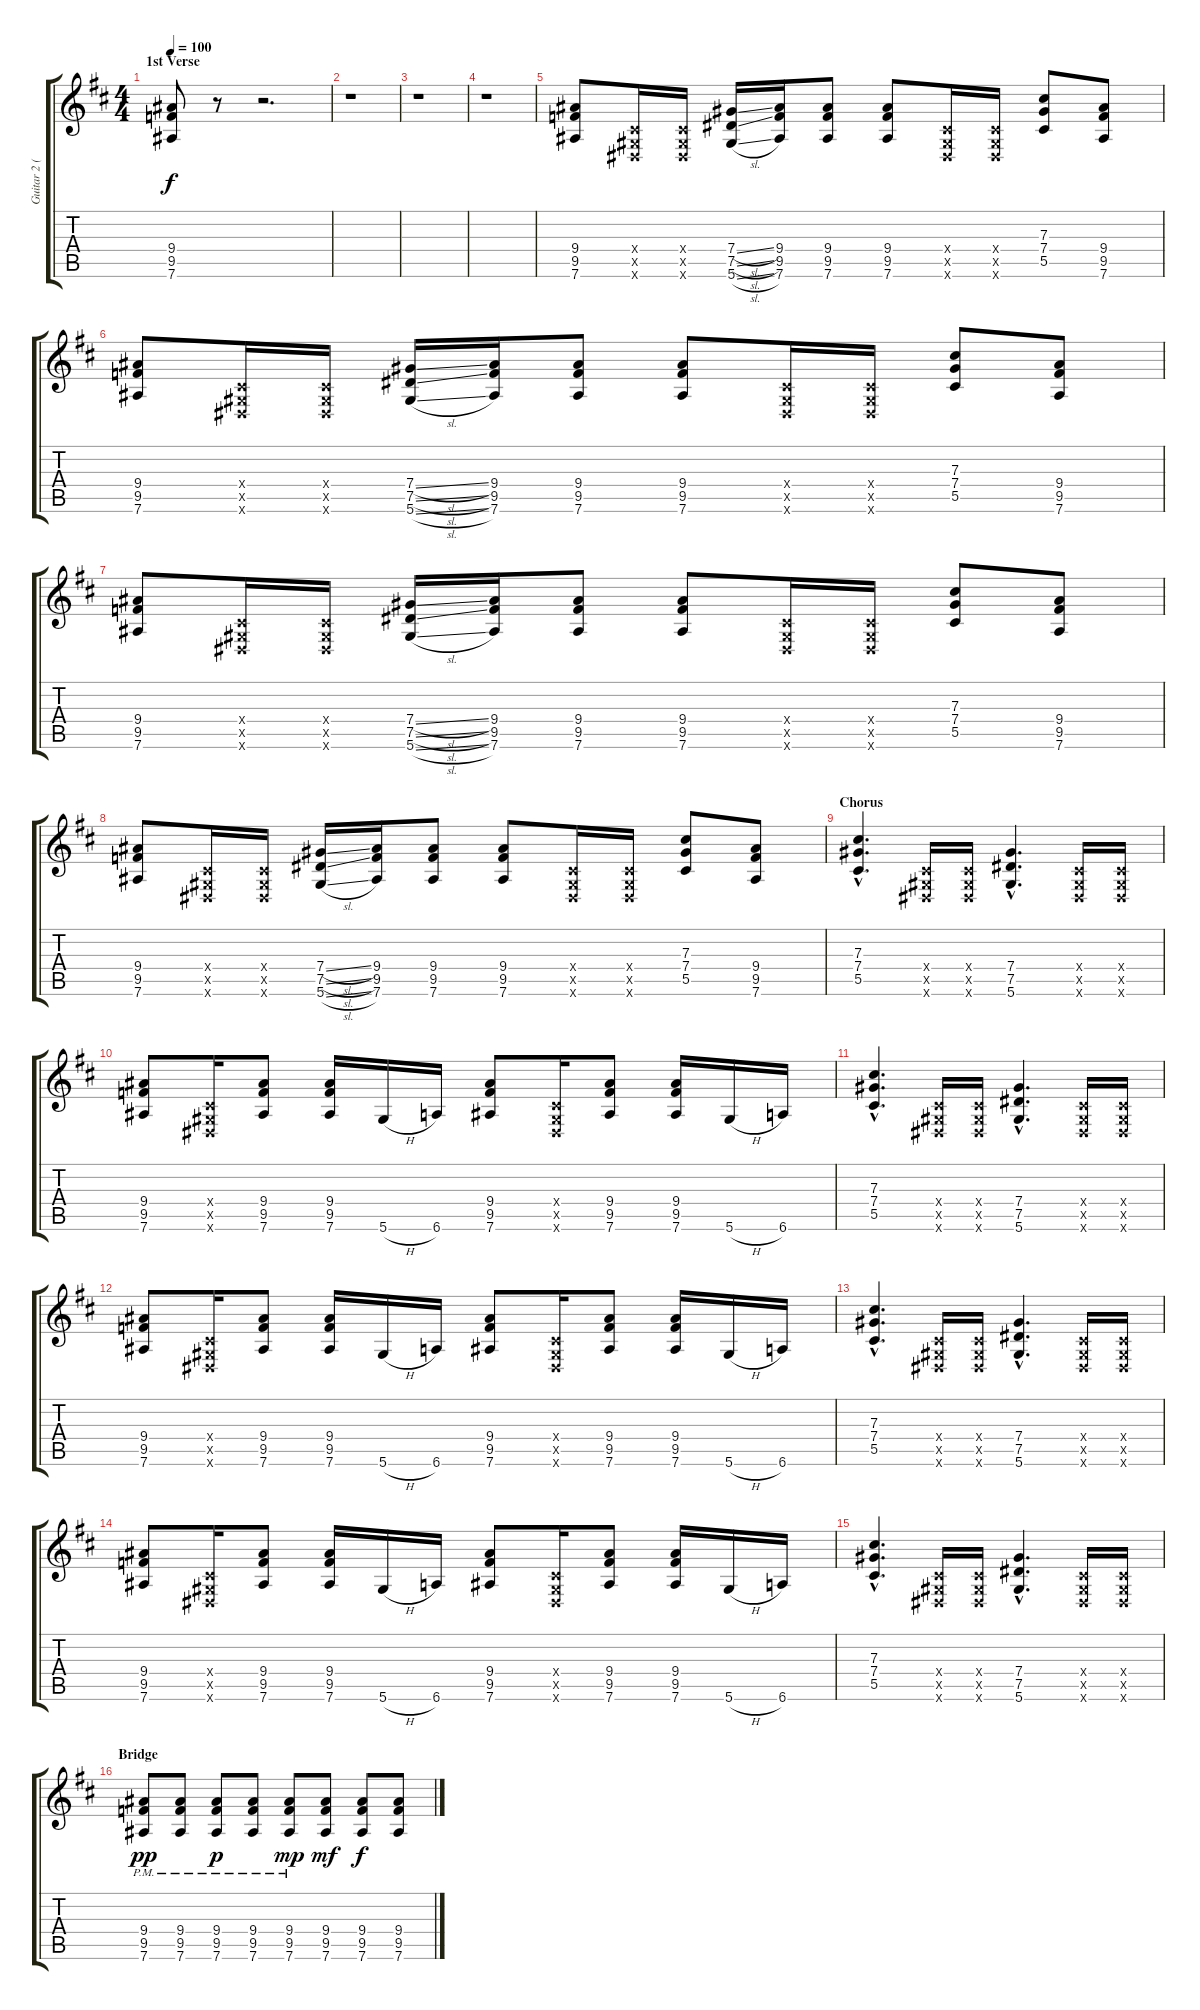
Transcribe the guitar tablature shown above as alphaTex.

\track ("Guitar 2 (Rhythm)" "Guitar 2 (") {instrument distortionguitar}
\staff {score tabs}
\tuning (Eb4 Bb3 Gb3 Db3 Ab2 Eb2) {hide}
\ts (4 4)
\section ("" "1st Verse")
\tempo 100
\clef g2
\ks bminor
(9.4 9.5 7.6).8{dy f} r.8 r.2{d} |
r.1 |
r.1 |
r.1 |
(9.4 9.5 7.6).8 (0.4{x} 0.5{x} 0.6{x}).16 (0.4{x} 0.5{x} 0.6{x}).16 (7.4{sl} 7.5{sl} 5.6{sl}).16 (9.4 9.5 7.6).16 (9.4 9.5 7.6).8 (9.4 9.5 7.6).8 (0.4{x} 0.5{x} 0.6{x}).16 (0.4{x} 0.5{x} 0.6{x}).16 (7.3 7.4 5.5).8 (9.4 9.5 7.6).8 |
(9.4 9.5 7.6).8 (0.4{x} 0.5{x} 0.6{x}).16 (0.4{x} 0.5{x} 0.6{x}).16 (7.4{sl} 7.5{sl} 5.6{sl}).16 (9.4 9.5 7.6).16 (9.4 9.5 7.6).8 (9.4 9.5 7.6).8 (0.4{x} 0.5{x} 0.6{x}).16 (0.4{x} 0.5{x} 0.6{x}).16 (7.3 7.4 5.5).8 (9.4 9.5 7.6).8 |
(9.4 9.5 7.6).8 (0.4{x} 0.5{x} 0.6{x}).16 (0.4{x} 0.5{x} 0.6{x}).16 (7.4{sl} 7.5{sl} 5.6{sl}).16 (9.4 9.5 7.6).16 (9.4 9.5 7.6).8 (9.4 9.5 7.6).8 (0.4{x} 0.5{x} 0.6{x}).16 (0.4{x} 0.5{x} 0.6{x}).16 (7.3 7.4 5.5).8 (9.4 9.5 7.6).8 |
(9.4 9.5 7.6).8 (0.4{x} 0.5{x} 0.6{x}).16 (0.4{x} 0.5{x} 0.6{x}).16 (7.4{sl} 7.5{sl} 5.6{sl}).16 (9.4 9.5 7.6).16 (9.4 9.5 7.6).8 (9.4 9.5 7.6).8 (0.4{x} 0.5{x} 0.6{x}).16 (0.4{x} 0.5{x} 0.6{x}).16 (7.3 7.4 5.5).8 (9.4 9.5 7.6).8 |
\section ("" "Chorus")
(7.3{hac} 7.4{hac} 5.5{hac}).4{d} (0.4{x} 0.5{x} 0.6{x}).16 (0.4{x} 0.5{x} 0.6{x}).16 (7.4{hac} 7.5{hac} 5.6{hac}).4{d} (0.4{x} 0.5{x} 0.6{x}).16 (0.4{x} 0.5{x} 0.6{x}).16 |
(9.4 9.5 7.6).8 (0.4{x} 0.5{x} 0.6{x}).16 (9.4 9.5 7.6).8 (9.4 9.5 7.6).16 5.6{h}.16 6.6.16 (9.4 9.5 7.6).8 (0.4{x} 0.5{x} 0.6{x}).16 (9.4 9.5 7.6).8 (9.4 9.5 7.6).16 5.6{h}.16 6.6.16 |
(7.3{hac} 7.4{hac} 5.5{hac}).4{d} (0.4{x} 0.5{x} 0.6{x}).16 (0.4{x} 0.5{x} 0.6{x}).16 (7.4{hac} 7.5{hac} 5.6{hac}).4{d} (0.4{x} 0.5{x} 0.6{x}).16 (0.4{x} 0.5{x} 0.6{x}).16 |
(9.4 9.5 7.6).8 (0.4{x} 0.5{x} 0.6{x}).16 (9.4 9.5 7.6).8 (9.4 9.5 7.6).16 5.6{h}.16 6.6.16 (9.4 9.5 7.6).8 (0.4{x} 0.5{x} 0.6{x}).16 (9.4 9.5 7.6).8 (9.4 9.5 7.6).16 5.6{h}.16 6.6.16 |
(7.3{hac} 7.4{hac} 5.5{hac}).4{d} (0.4{x} 0.5{x} 0.6{x}).16 (0.4{x} 0.5{x} 0.6{x}).16 (7.4{hac} 7.5{hac} 5.6{hac}).4{d} (0.4{x} 0.5{x} 0.6{x}).16 (0.4{x} 0.5{x} 0.6{x}).16 |
(9.4 9.5 7.6).8 (0.4{x} 0.5{x} 0.6{x}).16 (9.4 9.5 7.6).8 (9.4 9.5 7.6).16 5.6{h}.16 6.6.16 (9.4 9.5 7.6).8 (0.4{x} 0.5{x} 0.6{x}).16 (9.4 9.5 7.6).8 (9.4 9.5 7.6).16 5.6{h}.16 6.6.16 |
(7.3{hac} 7.4{hac} 5.5{hac}).4{d} (0.4{x} 0.5{x} 0.6{x}).16 (0.4{x} 0.5{x} 0.6{x}).16 (7.4{hac} 7.5{hac} 5.6{hac}).4{d} (0.4{x} 0.5{x} 0.6{x}).16 (0.4{x} 0.5{x} 0.6{x}).16 |
\section ("" "Bridge")
(9.4{pm} 9.5 7.6{pm}).8{dy pp} (9.4{pm} 9.5{pm} 7.6{pm}).8 (9.4{pm} 9.5{pm} 7.6{pm}).8{dy p} (9.4{pm} 9.5{pm} 7.6{pm}).8 (9.4{pm} 9.5 7.6{pm}).8{dy mp} (9.4 9.5 7.6).8{dy mf} (9.4 9.5 7.6).8{dy f} (9.4 9.5 7.6).8
